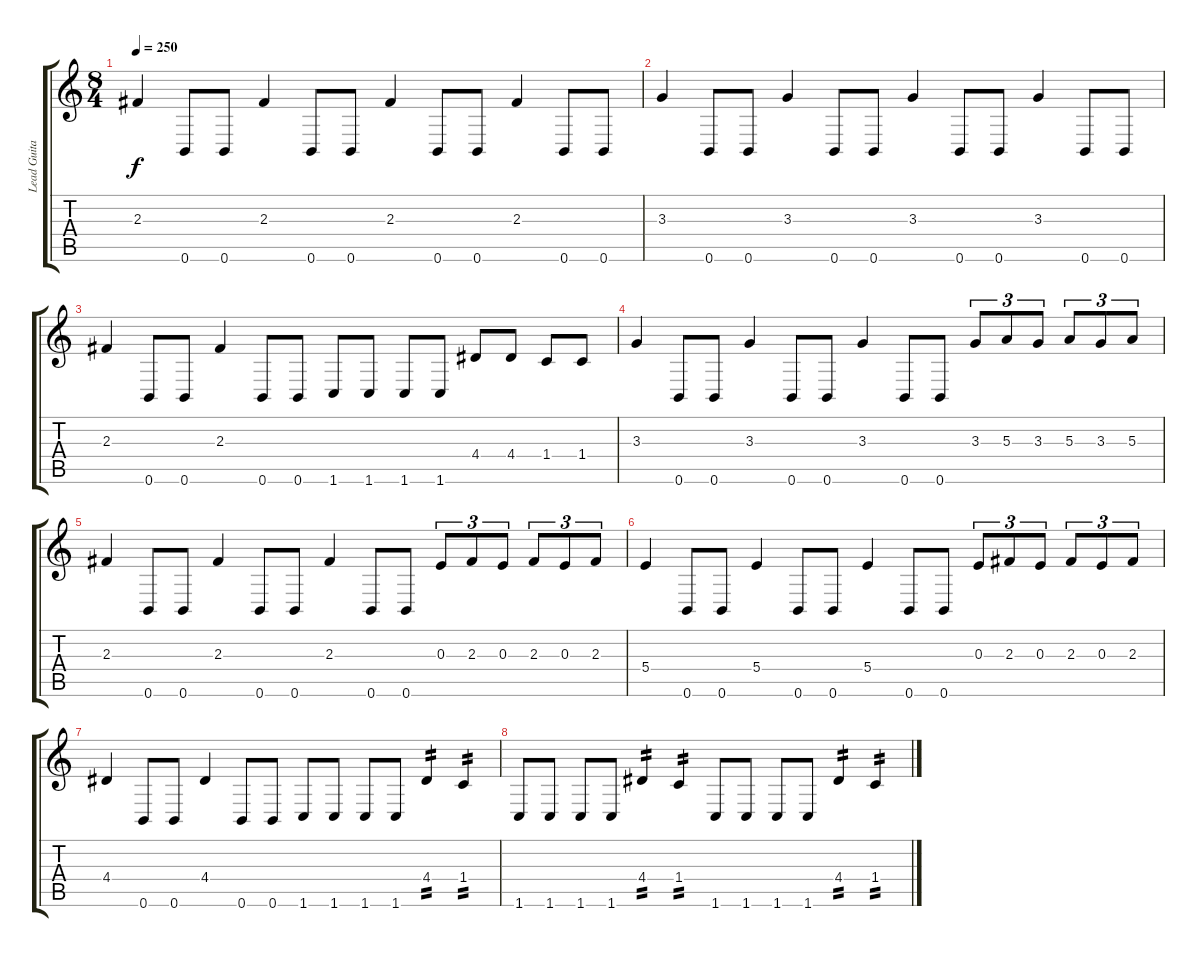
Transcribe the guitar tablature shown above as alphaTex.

\track ("Lead Guitar" "Lead Guita") {instrument distortionguitar}
\staff {score tabs}
\tuning (Db4 Ab3 E3 B2 Gb2 B1) {hide}
\ts (8 4)
\tempo 250
\clef g2
\ks c
2.3.4{dy f} 0.6.8 0.6.8 2.3.4 0.6.8 0.6.8 2.3.4 0.6.8 0.6.8 2.3.4 0.6.8 0.6.8 |
3.3.4 0.6.8 0.6.8 3.3.4 0.6.8 0.6.8 3.3.4 0.6.8 0.6.8 3.3.4 0.6.8 0.6.8 |
2.3.4 0.6.8 0.6.8 2.3.4 0.6.8 0.6.8 1.6.8 1.6.8 1.6.8 1.6.8 4.4.8 4.4.8 1.4.8 1.4.8 |
3.3.4 0.6.8 0.6.8 3.3.4 0.6.8 0.6.8 3.3.4 0.6.8 0.6.8 3.3.8{tu (3 2)} 5.3.8{tu (3 2)} 3.3.8{tu (3 2)} 5.3.8{tu (3 2)} 3.3.8{tu (3 2)} 5.3.8{tu (3 2)} |
2.3.4 0.6.8 0.6.8 2.3.4 0.6.8 0.6.8 2.3.4 0.6.8 0.6.8 0.3.8{tu (3 2)} 2.3.8{tu (3 2)} 0.3.8{tu (3 2)} 2.3.8{tu (3 2)} 0.3.8{tu (3 2)} 2.3.8{tu (3 2)} |
5.4.4 0.6.8 0.6.8 5.4.4 0.6.8 0.6.8 5.4.4 0.6.8 0.6.8 0.3.8{tu (3 2)} 2.3.8{tu (3 2)} 0.3.8{tu (3 2)} 2.3.8{tu (3 2)} 0.3.8{tu (3 2)} 2.3.8{tu (3 2)} |
4.4.4 0.6.8 0.6.8 4.4.4 0.6.8 0.6.8 1.6.8 1.6.8 1.6.8 1.6.8 4.4.4{tp 2} 1.4.4{tp 2} |
1.6.8 1.6.8 1.6.8 1.6.8 4.4.4{tp 2} 1.4.4{tp 2} 1.6.8 1.6.8 1.6.8 1.6.8 4.4.4{tp 2} 1.4.4{tp 2}
